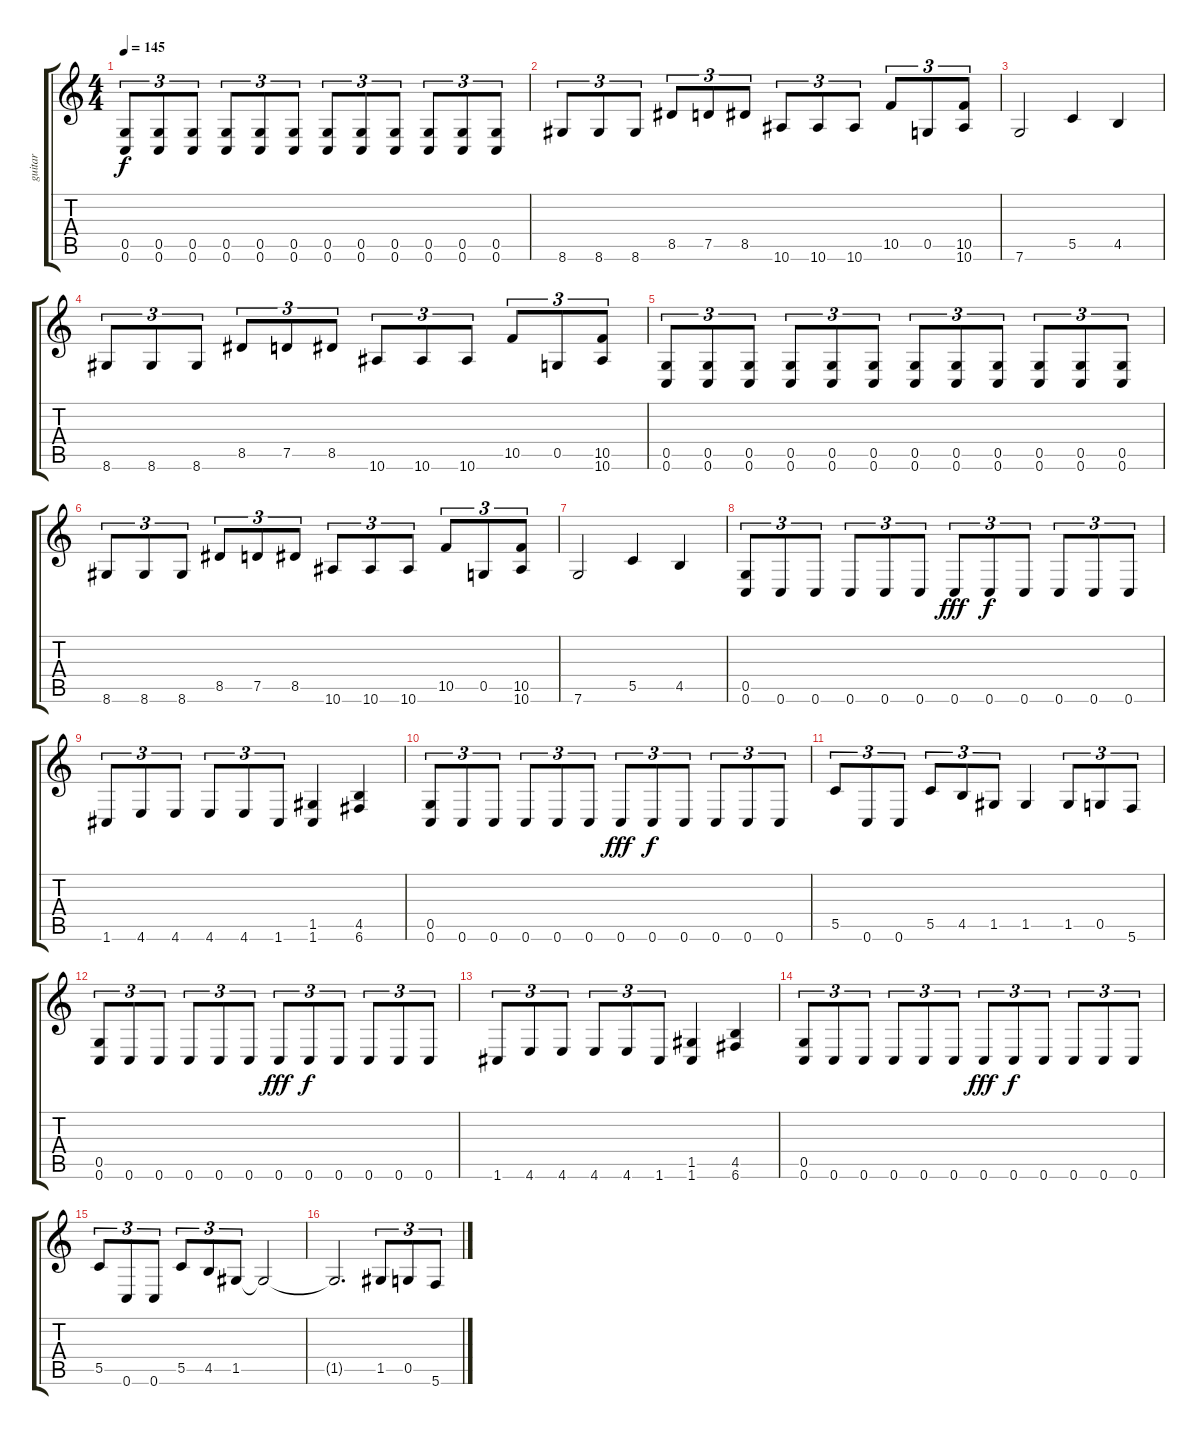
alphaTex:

\track ("guitar" "guitar") {instrument distortionguitar}
\staff {score tabs}
\tuning (D4 A3 F3 C3 G2 C2) {hide}
\ts (4 4)
\tempo 145
\clef g2
\ks c
(0.5 0.6).8{tu (3 2) dy f} (0.5 0.6).8{tu (3 2)} (0.5 0.6).8{tu (3 2)} (0.5 0.6).8{tu (3 2)} (0.5 0.6).8{tu (3 2)} (0.5 0.6).8{tu (3 2)} (0.5 0.6).8{tu (3 2)} (0.5 0.6).8{tu (3 2)} (0.5 0.6).8{tu (3 2)} (0.5 0.6).8{tu (3 2)} (0.5 0.6).8{tu (3 2)} (0.5 0.6).8{tu (3 2)} |
8.6.8{tu (3 2)} 8.6.8{tu (3 2)} 8.6.8{tu (3 2)} 8.5.8{tu (3 2)} 7.5.8{tu (3 2)} 8.5.8{tu (3 2)} 10.6.8{tu (3 2)} 10.6.8{tu (3 2)} 10.6.8{tu (3 2)} 10.5.8{tu (3 2)} 0.5.8{tu (3 2)} (10.5 10.6).8{tu (3 2)} |
7.6.2 5.5.4 4.5.4 |
8.6.8{tu (3 2)} 8.6.8{tu (3 2)} 8.6.8{tu (3 2)} 8.5.8{tu (3 2)} 7.5.8{tu (3 2)} 8.5.8{tu (3 2)} 10.6.8{tu (3 2)} 10.6.8{tu (3 2)} 10.6.8{tu (3 2)} 10.5.8{tu (3 2)} 0.5.8{tu (3 2)} (10.5 10.6).8{tu (3 2)} |
(0.5 0.6).8{tu (3 2)} (0.5 0.6).8{tu (3 2)} (0.5 0.6).8{tu (3 2)} (0.5 0.6).8{tu (3 2)} (0.5 0.6).8{tu (3 2)} (0.5 0.6).8{tu (3 2)} (0.5 0.6).8{tu (3 2)} (0.5 0.6).8{tu (3 2)} (0.5 0.6).8{tu (3 2)} (0.5 0.6).8{tu (3 2)} (0.5 0.6).8{tu (3 2)} (0.5 0.6).8{tu (3 2)} |
8.6.8{tu (3 2)} 8.6.8{tu (3 2)} 8.6.8{tu (3 2)} 8.5.8{tu (3 2)} 7.5.8{tu (3 2)} 8.5.8{tu (3 2)} 10.6.8{tu (3 2)} 10.6.8{tu (3 2)} 10.6.8{tu (3 2)} 10.5.8{tu (3 2)} 0.5.8{tu (3 2)} (10.5 10.6).8{tu (3 2)} |
7.6.2 5.5.4 4.5.4 |
(0.5 0.6).8{tu (3 2)} 0.6.8{tu (3 2)} 0.6.8{tu (3 2)} 0.6.8{tu (3 2)} 0.6.8{tu (3 2)} 0.6.8{tu (3 2)} 0.6.8{tu (3 2) dy fff} 0.6.8{tu (3 2) dy f} 0.6.8{tu (3 2)} 0.6.8{tu (3 2)} 0.6.8{tu (3 2)} 0.6.8{tu (3 2)} |
1.6.8{tu (3 2)} 4.6.8{tu (3 2)} 4.6.8{tu (3 2)} 4.6.8{tu (3 2)} 4.6.8{tu (3 2)} 1.6.8{tu (3 2)} (1.5 1.6).4 (4.5 6.6).4 |
(0.5 0.6).8{tu (3 2)} 0.6.8{tu (3 2)} 0.6.8{tu (3 2)} 0.6.8{tu (3 2)} 0.6.8{tu (3 2)} 0.6.8{tu (3 2)} 0.6.8{tu (3 2) dy fff} 0.6.8{tu (3 2) dy f} 0.6.8{tu (3 2)} 0.6.8{tu (3 2)} 0.6.8{tu (3 2)} 0.6.8{tu (3 2)} |
5.5.8{tu (3 2)} 0.6.8{tu (3 2)} 0.6.8{tu (3 2)} 5.5.8{tu (3 2)} 4.5.8{tu (3 2)} 1.5.8{tu (3 2)} 1.5.4 1.5.8{tu (3 2)} 0.5.8{tu (3 2)} 5.6.8{tu (3 2)} |
(0.5 0.6).8{tu (3 2)} 0.6.8{tu (3 2)} 0.6.8{tu (3 2)} 0.6.8{tu (3 2)} 0.6.8{tu (3 2)} 0.6.8{tu (3 2)} 0.6.8{tu (3 2) dy fff} 0.6.8{tu (3 2) dy f} 0.6.8{tu (3 2)} 0.6.8{tu (3 2)} 0.6.8{tu (3 2)} 0.6.8{tu (3 2)} |
1.6.8{tu (3 2)} 4.6.8{tu (3 2)} 4.6.8{tu (3 2)} 4.6.8{tu (3 2)} 4.6.8{tu (3 2)} 1.6.8{tu (3 2)} (1.5 1.6).4 (4.5 6.6).4 |
(0.5 0.6).8{tu (3 2)} 0.6.8{tu (3 2)} 0.6.8{tu (3 2)} 0.6.8{tu (3 2)} 0.6.8{tu (3 2)} 0.6.8{tu (3 2)} 0.6.8{tu (3 2) dy fff} 0.6.8{tu (3 2) dy f} 0.6.8{tu (3 2)} 0.6.8{tu (3 2)} 0.6.8{tu (3 2)} 0.6.8{tu (3 2)} |
5.5.8{tu (3 2)} 0.6.8{tu (3 2)} 0.6.8{tu (3 2)} 5.5.8{tu (3 2)} 4.5.8{tu (3 2)} 1.5.8{tu (3 2)} 1.5{t}.2 |
1.5{t}.2{d} 1.5.8{tu (3 2)} 0.5.8{tu (3 2)} 5.6.8{tu (3 2)}
